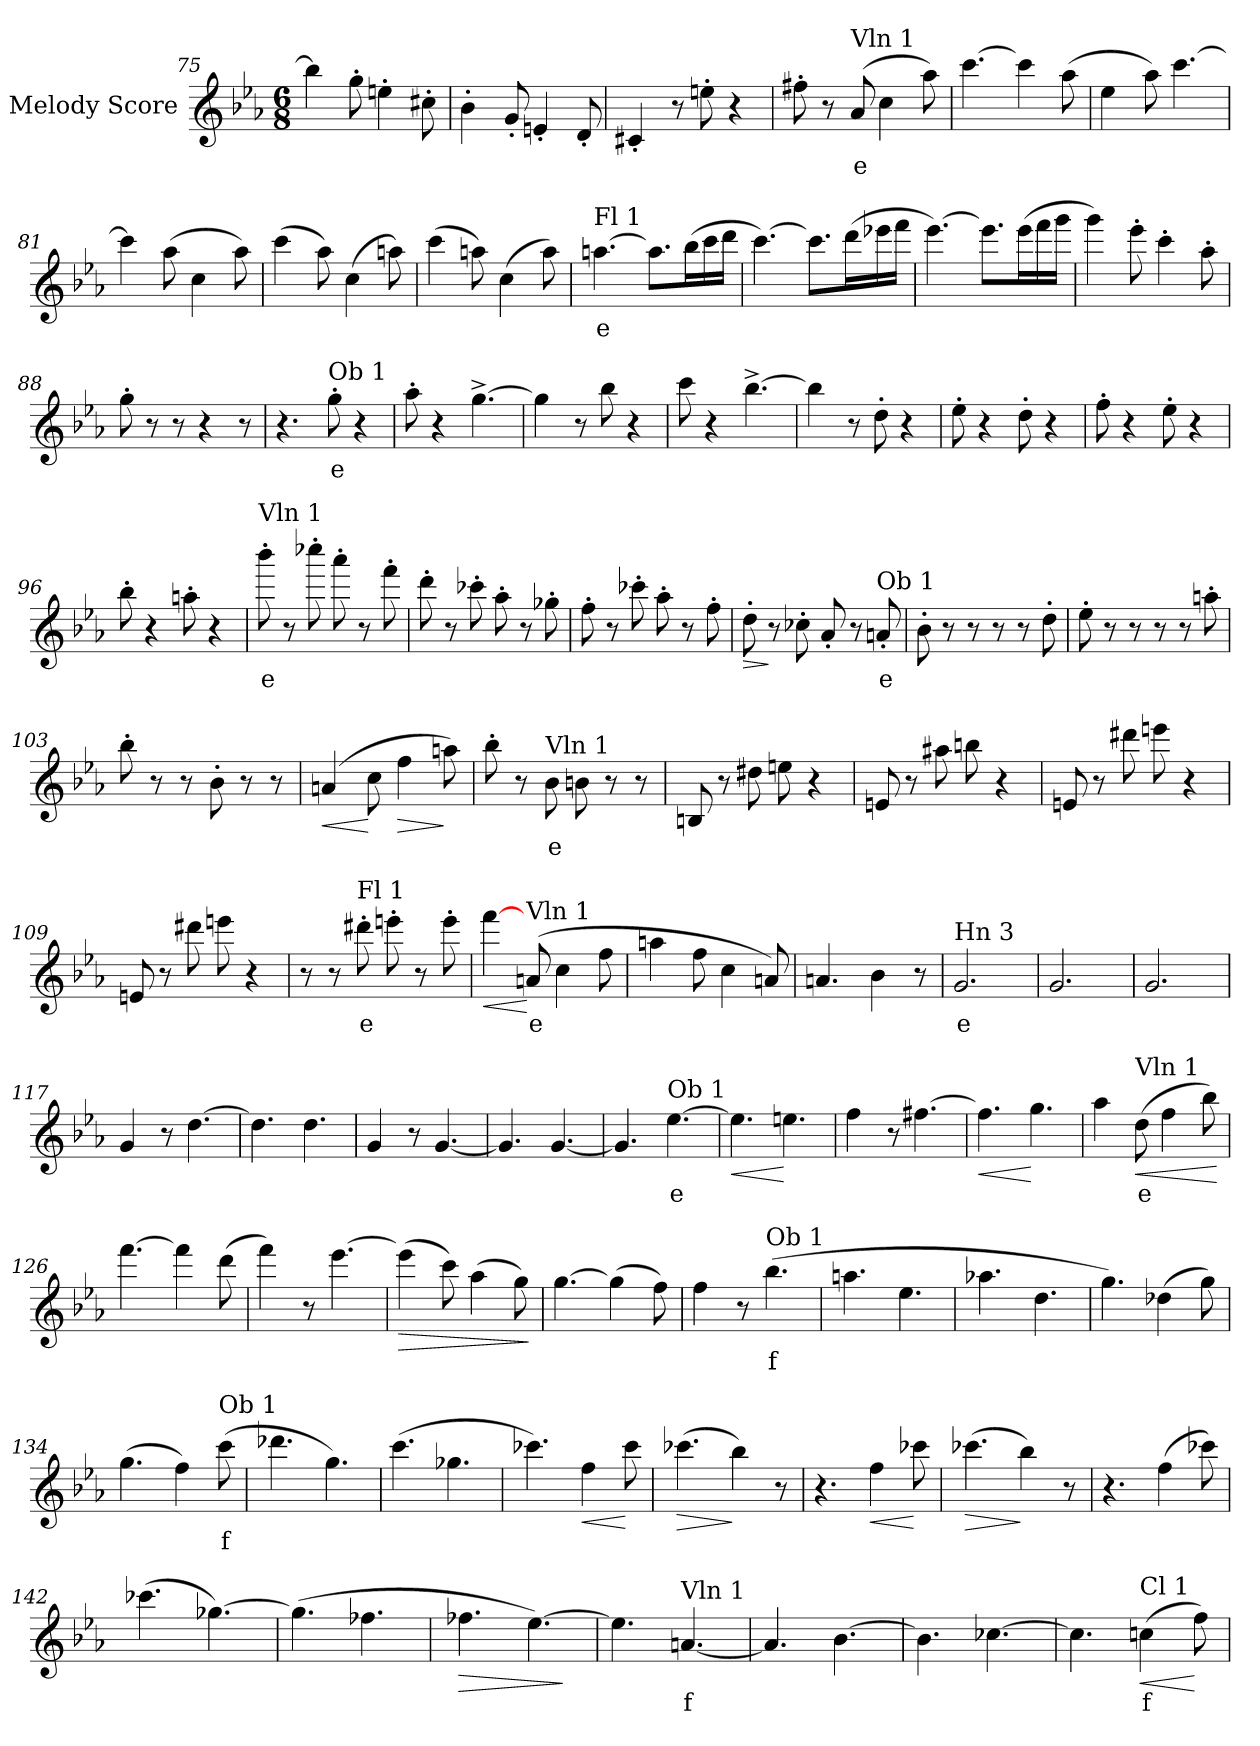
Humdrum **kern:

**kern	**text	**dynam
*part1	*part1	*part1
*staff1	*staff1	*staff1
*I"Melody Score	*	*
*clefG2	*	*
*k[b-e-a-]	*	*
*M6/8	*	*
=75	=75	=75
4bb-\]	.	.
8gg'\	.	.
4een'\	.	.
8cc#X'\	.	.
=76	=76	=76
4b-'\	.	.
8g'/	.	.
4en'/	.	.
8d'/	.	.
=77	=77	=77
4c#X'/	.	.
8r	.	.
8een'\	.	.
4r	.	.
=78	=78	=78
8ff#X'\	.	.
8r	.	.
!LO:TX:a:t=Vln 1	!	!
!	!LO:LY:b:color=#FF0000	!
(8a-/	e	.
4cc\	.	.
8aa-\)	.	.
=79	=79	=79
[4.ccc\	.	.
4ccc\]	.	.
(8aa-\	.	.
=80	=80	=80
4ee-\	.	.
8aa-\)	.	.
[4.ccc\	.	.
=81	=81	=81
4ccc\]	.	.
(8aa-\	.	.
4cc\	.	.
8aa-\)	.	.
=82	=82	=82
(4ccc\	.	.
8aa-\)	.	.
(4cc\	.	.
8aan\)	.	.
=83	=83	=83
(4ccc\	.	.
8aan\)	.	.
(4cc\	.	.
8aa\)	.	.
=84	=84	=84
!LO:TX:a:t=Fl 1	!	!
!	!LO:LY:b:color=#FF0000	!
[4.aan\	e	.
8.aa\L]	.	.
(16bb-\L	.	.
16ccc\	.	.
16ddd\JJ	.	.
=85	=85	=85
[4.ccc\)	.	.
8.ccc\L]	.	.
(16ddd\L	.	.
16eee-X\	.	.
16fff\JJ	.	.
=86	=86	=86
[4.eee-\)	.	.
8.eee-\L]	.	.
(16eee-\L	.	.
16fff\	.	.
16ggg\JJ	.	.
=87	=87	=87
4ggg\)	.	.
8eee-'\	.	.
4ccc'\	.	.
8aa-'\	.	.
=88	=88	=88
8gg'\	.	.
8r	.	.
8r	.	.
4r	.	.
8r	.	.
=89	=89	=89
4.r	.	.
!LO:TX:a:t=Ob 1	!	!
!	!LO:LY:b:color=#FF0000	!
8gg'\	e	.
4r	.	.
=90	=90	=90
8aa-'\	.	.
4r	.	.
[4.gg^\	.	.
=91	=91	=91
4gg\]	.	.
8r	.	.
8bb-\	.	.
4r	.	.
=92	=92	=92
8ccc\	.	.
4r	.	.
[4.bb-^\	.	.
=93	=93	=93
4bb-\]	.	.
8r	.	.
8dd'\	.	.
4r	.	.
=94	=94	=94
8ee-'\	.	.
4r	.	.
8dd'\	.	.
4r	.	.
=95	=95	=95
8ff'\	.	.
4r	.	.
8ee-'\	.	.
4r	.	.
=96	=96	=96
8bb-'\	.	.
4r	.	.
8aan'\	.	.
4r	.	.
=97	=97	=97
!LO:TX:a:t=Vln 1	!	!
!	!LO:LY:b:color=#FF0000	!
8bbb-'\	e	.
8r	.	.
8cccc-X'\	.	.
8aaa-'\	.	.
8r	.	.
8fff'\	.	.
=98	=98	=98
8ddd'\	.	.
8r	.	.
8ccc-X'\	.	.
8aa-'\	.	.
8r	.	.
8gg-X'\	.	.
=99	=99	=99
8ff'\	.	.
8r	.	.
8ccc-X'\	.	.
8aa-'\	.	.
8r	.	.
8ff'\	.	.
=100	=100	=100
!	!	!LO:HP:b
8dd'\	.	>
8r	.	]
8cc-X'\	.	.
8a-'/	.	.
8r	.	.
!LO:TX:a:t=Ob 1	!	!
!	!LO:LY:b:color=#FF0000	!
8an'/	e	.
=101	=101	=101
8b-'\	.	.
8r	.	.
8r	.	.
8r	.	.
8r	.	.
8dd'\	.	.
=102	=102	=102
8ee-'\	.	.
8r	.	.
8r	.	.
8r	.	.
8r	.	.
8aan'\	.	.
=103	=103	=103
8bb-'\	.	.
8r	.	.
8r	.	.
8b-'\	.	.
8r	.	.
8r	.	.
=104	=104	=104
!	!	!LO:HP:b
(4an/	.	<
8cc\	.	[
!	!	!LO:HP:b
4ff\	.	>
8aan\)	.	]
=105	=105	=105
8bb-'\	.	.
8r	.	.
!LO:TX:a:t=Vln 1	!	!
!	!LO:LY:b:color=#FF0000	!
8b-\	e	.
8bn\	.	.
8r	.	.
8r	.	.
=106	=106	=106
8Bn/	.	.
8r	.	.
8dd#X\	.	.
8een\	.	.
4r	.	.
=107	=107	=107
8en/	.	.
8r	.	.
8aa#X\	.	.
8bbn\	.	.
4r	.	.
=108	=108	=108
8en/	.	.
8r	.	.
8ddd#X\	.	.
8eeen\	.	.
4r	.	.
=109	=109	=109
8en/	.	.
8r	.	.
8ddd#X\	.	.
8eeen\	.	.
4r	.	.
=110	=110	=110
8r	.	.
8r	.	.
!LO:TX:a:t=Fl 1	!	!
!	!LO:LY:b:color=#FF0000	!
8ddd#X'\	e	.
8eeen'\	.	.
8r	.	.
8eee'\	.	.
=111	=111	=111
!	!	!LO:HP:b
[4fff\	.	<
!LO:TX:a:t=Vln 1	!	!
!	!LO:LY:b:color=#FF0000	!
(8an/	e	[
4cc\	.	.
8ff\	.	.
=112	=112	=112
4aan\	.	.
8ff\	.	.
4cc\	.	.
8an/)	.	.
=113	=113	=113
4.an/	.	.
4b-\	.	.
8r	.	.
=114	=114	=114
!LO:TX:a:t=Hn 3	!	!
!	!LO:LY:b:color=#FF0000	!
2.g/	e	.
=115	=115	=115
2.g/	.	.
=116	=116	=116
2.g/	.	.
=117	=117	=117
4g/	.	.
8r	.	.
[4.dd\	.	.
=118	=118	=118
4.dd\]	.	.
4.dd\	.	.
=119	=119	=119
4g/	.	.
8r	.	.
[4.g/	.	.
=120	=120	=120
4.g/]	.	.
[4.g/	.	.
=121	=121	=121
4.g/]	.	.
!LO:TX:a:t=Ob 1	!	!
!	!LO:LY:b:color=#FF0000	!
[4.ee-\	e	.
=122	=122	=122
!	!	!LO:HP:b
4.ee-\]	.	<
4.een\	.	[
=123	=123	=123
4ff\	.	.
8r	.	.
[4.ff#X\	.	.
=124	=124	=124
!	!	!LO:HP:b
4.ff#\]	.	<
4.gg\	.	[
=125	=125	=125
4aa-\	.	.
!LO:TX:a:t=Vln 1	!	!
!	!LO:LY:b:color=#FF0000	!LO:HP:b
(8dd\	e	<
4ff\	.	.
8bb-\)	.	.
.	.	[
=126	=126	=126
[4.fff\	.	.
4fff\]	.	.
(8ddd\	.	.
=127	=127	=127
4fff\)	.	.
8r	.	.
[4.eee-\	.	.
=128	=128	=128
!	!	!LO:HP:b
(4eee-\]	.	>
8ccc\)	.	.
(4aa-\	.	.
8gg\)	.	.
.	.	]
=129	=129	=129
[4.gg\	.	.
(4gg\]	.	.
8ff\)	.	.
=130	=130	=130
4ff\	.	.
8r	.	.
!LO:TX:a:t=Ob 1	!	!
!	!LO:LY:b:color=#FF0000	!
(4.bb-\	f	.
=131	=131	=131
4.aan\	.	.
4.ee-\	.	.
=132	=132	=132
4.aa-X\	.	.
4.dd\	.	.
=133	=133	=133
4.gg\)	.	.
(4dd-X\	.	.
8gg\)	.	.
=134	=134	=134
(4.gg\	.	.
4ff\)	.	.
!LO:TX:a:t=Ob 1	!	!
!	!LO:LY:b:color=#FF0000	!
(8ccc\	f	.
=135	=135	=135
4.ddd-X\	.	.
4.gg\)	.	.
=136	=136	=136
(4.ccc\	.	.
4.gg-X\	.	.
=137	=137	=137
4.ccc-X\)	.	.
!	!	!LO:HP:b
4ff\	.	<
8ccc-\	.	[
=138	=138	=138
!	!	!LO:HP:b
(4.ccc-X\	.	>
4bb-\)	.	]
8r	.	.
=139	=139	=139
4.r	.	.
!	!	!LO:HP:b
4ff\	.	<
8ccc-X\	.	[
=140	=140	=140
!	!	!LO:HP:b
(4.ccc-X\	.	>
4bb-\)	.	]
8r	.	.
=141	=141	=141
4.r	.	.
(4ff\	.	.
8ccc-X\)	.	.
=142	=142	=142
(4.ccc-X\	.	.
[4.gg-X\)	.	.
=143	=143	=143
(4.gg-\]	.	.
4.ff-X\	.	.
=144	=144	=144
!	!	!LO:HP:b
4.ff-X\	.	>
[4.ee-\)	.	.
.	.	]
=145	=145	=145
4.ee-\]	.	.
!LO:TX:a:t=Vln 1	!	!
!	!LO:LY:b:color=#FF0000	!
[4.an/	f	.
=146	=146	=146
4.a/]	.	.
[4.b-\	.	.
=147	=147	=147
4.b-\]	.	.
[4.cc-X\	.	.
=148	=148	=148
4.cc-\]	.	.
!LO:TX:a:t=Cl 1	!	!
!	!LO:LY:b:color=#FF0000	!LO:HP:b
(4cc\	f	<
8ff\)	.	[
=	=	=
*-	*-	*-
